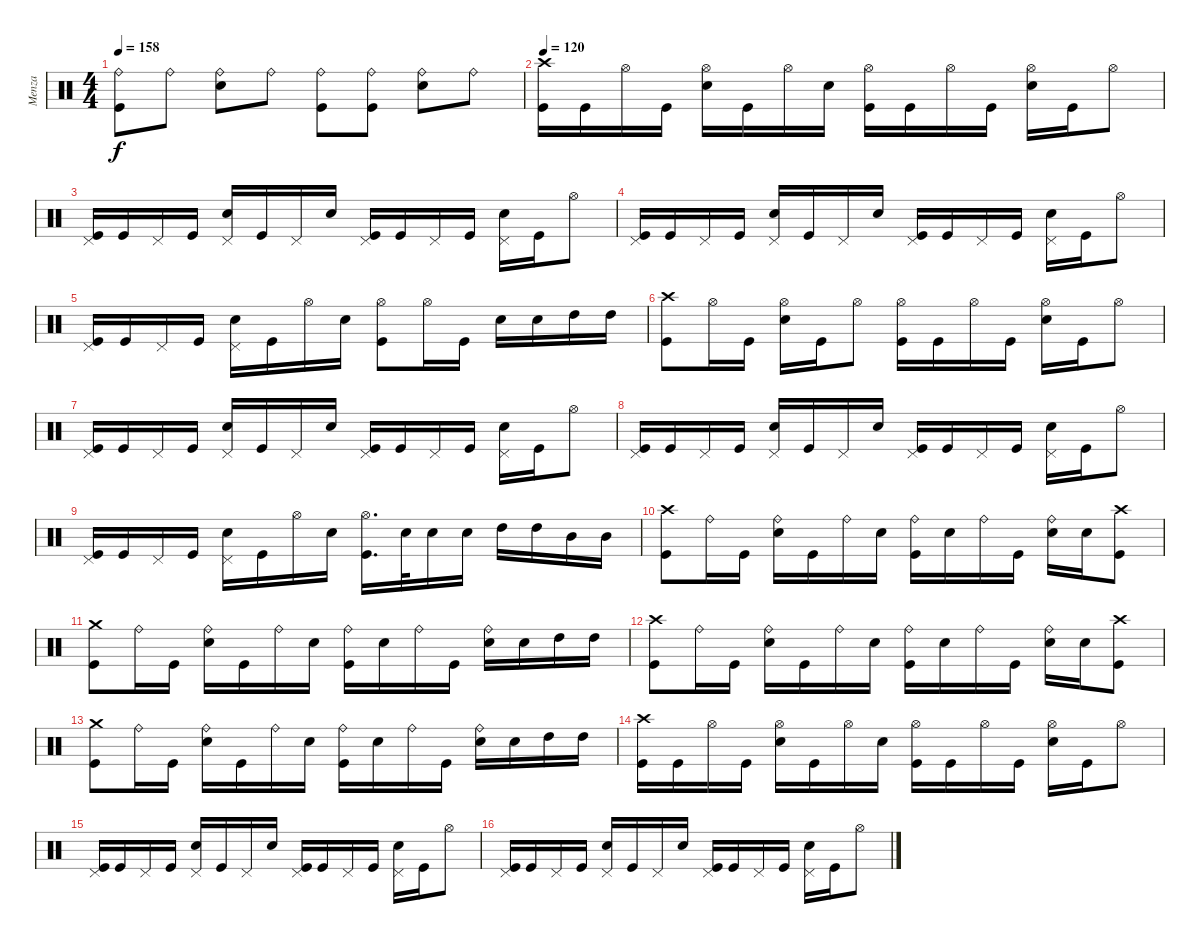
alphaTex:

\track ("Menza" "Menza") {instrument percussion}
\staff {score}
\articulation defaults
\ts (4 4)
\tempo 158
\clef neutral
\ks c
("Ride (bell)" "Kick (hit)").8{dy f} "Ride (bell)".8 ("Ride (bell)" "Snare (hit) 2").8 "Ride (bell)".8 ("Ride (bell)" "Kick (hit)").8 ("Ride (bell)" "Kick (hit)").8 ("Ride (bell)" "Snare (hit) 2").8 "Ride (bell)".8 |
\tempo 120
("Crash high (hit)" "Kick (hit)").16 "Kick (hit)".16 "Hi-Hat (open)".16 "Kick (hit)".16 ("Hi-Hat (open)" "Snare (hit) 2").16 "Kick (hit)".16 "Hi-Hat (open)".16 "Snare (hit) 2".16 ("Hi-Hat (open)" "Kick (hit)").16 "Kick (hit)".16 "Hi-Hat (open)".16 "Kick (hit)".16 ("Hi-Hat (open)" "Snare (hit) 2").16 "Kick (hit)".16 "Hi-Hat (open)".8 |
("Pedal Hi-Hat (hit)" "Kick (hit)").16 "Kick (hit)".16 "Pedal Hi-Hat (hit)".16 "Kick (hit)".16 ("Pedal Hi-Hat (hit)" "Snare (hit) 2").16 "Kick (hit)".16 "Pedal Hi-Hat (hit)".16 "Snare (hit) 2".16 ("Pedal Hi-Hat (hit)" "Kick (hit)").16 "Kick (hit)".16 "Pedal Hi-Hat (hit)".16 "Kick (hit)".16 ("Pedal Hi-Hat (hit)" "Snare (hit) 2").16 "Kick (hit)".16 "Hi-Hat (open)".8 |
("Pedal Hi-Hat (hit)" "Kick (hit)").16 "Kick (hit)".16 "Pedal Hi-Hat (hit)".16 "Kick (hit)".16 ("Pedal Hi-Hat (hit)" "Snare (hit) 2").16 "Kick (hit)".16 "Pedal Hi-Hat (hit)".16 "Snare (hit) 2".16 ("Pedal Hi-Hat (hit)" "Kick (hit)").16 "Kick (hit)".16 "Pedal Hi-Hat (hit)".16 "Kick (hit)".16 ("Pedal Hi-Hat (hit)" "Snare (hit) 2").16 "Kick (hit)".16 "Hi-Hat (open)".8 |
("Pedal Hi-Hat (hit)" "Kick (hit)").16 "Kick (hit)".16 "Pedal Hi-Hat (hit)".16 "Kick (hit)".16 ("Pedal Hi-Hat (hit)" "Snare (hit) 2").16 "Kick (hit)".16 "Hi-Hat (open)".16 "Snare (hit) 2".16 ("Hi-Hat (open)" "Kick (hit)").8 "Hi-Hat (open)".16 "Kick (hit)".16 "Snare (hit) 2".16 "Snare (hit) 2".16 "High Tom (hit)".16 "High Tom (hit)".16 |
("Crash high (hit)" "Kick (hit)").8 "Hi-Hat (open)".16 "Kick (hit)".16 ("Hi-Hat (open)" "Snare (hit) 2").16 "Kick (hit)".16 "Hi-Hat (open)".8 ("Hi-Hat (open)" "Kick (hit)").16 "Kick (hit)".16 "Hi-Hat (open)".16 "Kick (hit)".16 ("Hi-Hat (open)" "Snare (hit) 2").16 "Kick (hit)".16 "Hi-Hat (open)".8 |
("Pedal Hi-Hat (hit)" "Kick (hit)").16 "Kick (hit)".16 "Pedal Hi-Hat (hit)".16 "Kick (hit)".16 ("Pedal Hi-Hat (hit)" "Snare (hit) 2").16 "Kick (hit)".16 "Pedal Hi-Hat (hit)".16 "Snare (hit) 2".16 ("Pedal Hi-Hat (hit)" "Kick (hit)").16 "Kick (hit)".16 "Pedal Hi-Hat (hit)".16 "Kick (hit)".16 ("Pedal Hi-Hat (hit)" "Snare (hit) 2").16 "Kick (hit)".16 "Hi-Hat (open)".8 |
("Pedal Hi-Hat (hit)" "Kick (hit)").16 "Kick (hit)".16 "Pedal Hi-Hat (hit)".16 "Kick (hit)".16 ("Pedal Hi-Hat (hit)" "Snare (hit) 2").16 "Kick (hit)".16 "Pedal Hi-Hat (hit)".16 "Snare (hit) 2".16 ("Pedal Hi-Hat (hit)" "Kick (hit)").16 "Kick (hit)".16 "Pedal Hi-Hat (hit)".16 "Kick (hit)".16 ("Pedal Hi-Hat (hit)" "Snare (hit) 2").16 "Kick (hit)".16 "Hi-Hat (open)".8 |
("Pedal Hi-Hat (hit)" "Kick (hit)").16 "Kick (hit)".16 "Pedal Hi-Hat (hit)".16 "Kick (hit)".16 ("Pedal Hi-Hat (hit)" "Snare (hit) 2").16 "Kick (hit)".16 "Hi-Hat (open)".16 "Snare (hit) 2".16 ("Hi-Hat (open)" "Kick (hit)").16{d} "Snare (hit) 2".32 "Snare (hit) 2".16 "Snare (hit) 2".16 "High Tom (hit)".16 "High Tom (hit)".16 "Mid Tom (hit)".16 "Mid Tom (hit)".16 |
("Crash high (hit)" "Kick (hit)").8 "Ride (bell)".16 "Kick (hit)".16 ("Ride (bell)" "Snare (hit) 2").16 "Kick (hit)".16 "Ride (bell)".16 "Snare (hit) 2".16 ("Ride (bell)" "Kick (hit)").16 "Snare (hit) 2".16 "Ride (bell)".16 "Kick (hit)".16 ("Ride (bell)" "Snare (hit) 2").16 "Snare (hit) 2".16 ("Crash high (hit)" "Kick (hit)").8 |
("Crash medium (hit)" "Kick (hit)").8 "Ride (bell)".16 "Kick (hit)".16 ("Ride (bell)" "Snare (hit) 2").16 "Kick (hit)".16 "Ride (bell)".16 "Snare (hit) 2".16 ("Ride (bell)" "Kick (hit)").16 "Snare (hit) 2".16 "Ride (bell)".16 "Kick (hit)".16 ("Ride (bell)" "Snare (hit) 2").16 "Snare (hit) 2".16 "High Tom (hit)".16 "High Tom (hit)".16 |
("Crash high (hit)" "Kick (hit)").8 "Ride (bell)".16 "Kick (hit)".16 ("Ride (bell)" "Snare (hit) 2").16 "Kick (hit)".16 "Ride (bell)".16 "Snare (hit) 2".16 ("Ride (bell)" "Kick (hit)").16 "Snare (hit) 2".16 "Ride (bell)".16 "Kick (hit)".16 ("Ride (bell)" "Snare (hit) 2").16 "Snare (hit) 2".16 ("Crash high (hit)" "Kick (hit)").8 |
("Crash medium (hit)" "Kick (hit)").8 "Ride (bell)".16 "Kick (hit)".16 ("Ride (bell)" "Snare (hit) 2").16 "Kick (hit)".16 "Ride (bell)".16 "Snare (hit) 2".16 ("Ride (bell)" "Kick (hit)").16 "Snare (hit) 2".16 "Ride (bell)".16 "Kick (hit)".16 ("Ride (bell)" "Snare (hit) 2").16 "Snare (hit) 2".16 "High Tom (hit)".16 "High Tom (hit)".16 |
("Crash high (hit)" "Kick (hit)").16 "Kick (hit)".16 "Hi-Hat (open)".16 "Kick (hit)".16 ("Hi-Hat (open)" "Snare (hit) 2").16 "Kick (hit)".16 "Hi-Hat (open)".16 "Snare (hit) 2".16 ("Hi-Hat (open)" "Kick (hit)").16 "Kick (hit)".16 "Hi-Hat (open)".16 "Kick (hit)".16 ("Hi-Hat (open)" "Snare (hit) 2").16 "Kick (hit)".16 "Hi-Hat (open)".8 |
("Pedal Hi-Hat (hit)" "Kick (hit)").16 "Kick (hit)".16 "Pedal Hi-Hat (hit)".16 "Kick (hit)".16 ("Pedal Hi-Hat (hit)" "Snare (hit) 2").16 "Kick (hit)".16 "Pedal Hi-Hat (hit)".16 "Snare (hit) 2".16 ("Pedal Hi-Hat (hit)" "Kick (hit)").16 "Kick (hit)".16 "Pedal Hi-Hat (hit)".16 "Kick (hit)".16 ("Pedal Hi-Hat (hit)" "Snare (hit) 2").16 "Kick (hit)".16 "Hi-Hat (open)".8 |
("Pedal Hi-Hat (hit)" "Kick (hit)").16 "Kick (hit)".16 "Pedal Hi-Hat (hit)".16 "Kick (hit)".16 ("Pedal Hi-Hat (hit)" "Snare (hit) 2").16 "Kick (hit)".16 "Pedal Hi-Hat (hit)".16 "Snare (hit) 2".16 ("Pedal Hi-Hat (hit)" "Kick (hit)").16 "Kick (hit)".16 "Pedal Hi-Hat (hit)".16 "Kick (hit)".16 ("Pedal Hi-Hat (hit)" "Snare (hit) 2").16 "Kick (hit)".16 "Hi-Hat (open)".8
